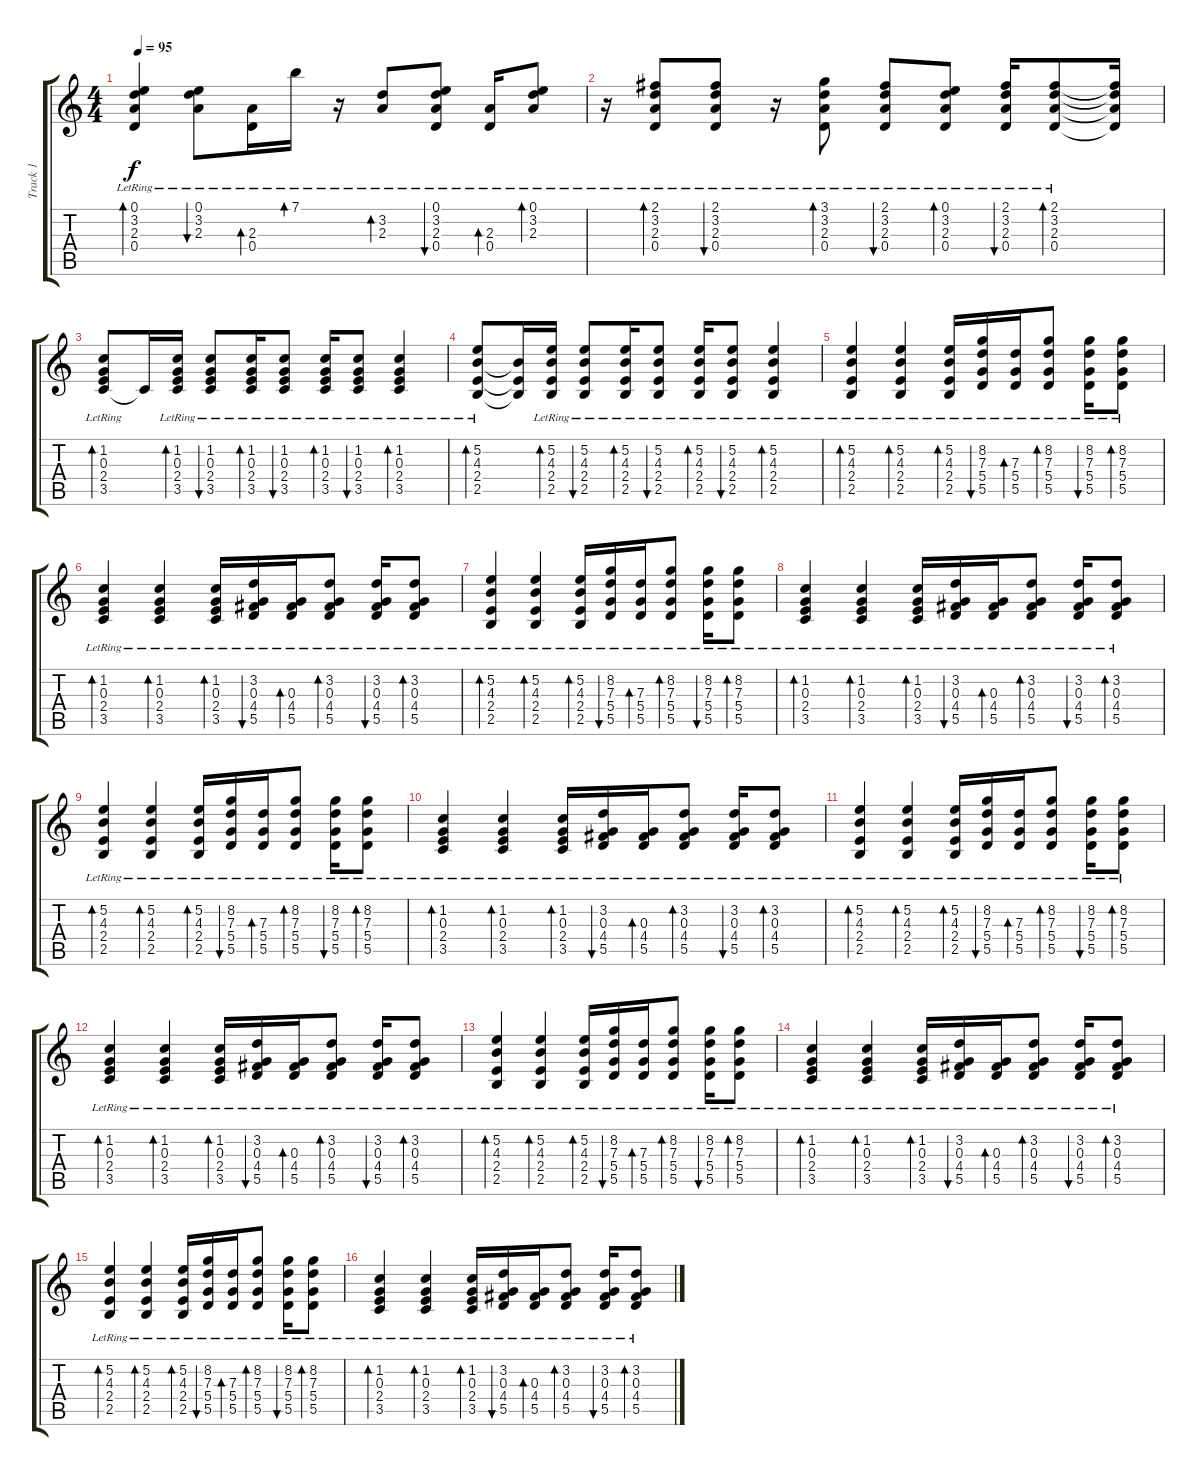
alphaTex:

\track ("Track 1" "Track 1") {instrument electricguitarclean}
\staff {score tabs}
\tuning (E4 B3 G3 D3 A2 E2) {hide}
\ts (4 4)
\tempo 95
\clef g2
\ks c
(0.1{lr} 3.2{lr} 2.3{lr} 0.4{lr}).4{bd 60 dy f} (0.1{lr} 3.2{lr} 2.3{lr}).8{bu 60} (2.3{lr} 0.4{lr}).16{bd 60} 7.1{lr}.16{bd 60} r.16 (3.2{lr} 2.3{lr}).8{bd 60} (0.1{lr} 3.2{lr} 2.3{lr} 0.4{lr}).8{bu 60} (2.3{lr} 0.4{lr}).16{bd 60} (0.1{lr} 3.2{lr} 2.3{lr}).8{bd 60} |
r.16 (2.1{lr} 3.2{lr} 2.3{lr} 0.4{lr}).8{bd 60} (2.1{lr} 3.2{lr} 2.3{lr} 0.4{lr}).8{bu 60} r.16 (3.1{lr} 3.2{lr} 2.3{lr} 0.4{lr}).8{bd 60} (2.1{lr} 3.2{lr} 2.3{lr} 0.4{lr}).8{bu 60} (0.1{lr} 3.2{lr} 2.3{lr} 0.4{lr}).8{bd 60} (2.1{lr} 3.2{lr} 2.3{lr} 0.4{lr}).16{bu 60} (2.1{lr} 3.2{lr} 2.3{lr} 0.4{lr}).8{bd 60} (2.1{t} 3.2{t} 2.3{t} 0.4{t}).16 |
(1.2{lr} 0.3{lr} 2.4{lr} 3.5{lr}).8{bd 60} 3.5{t}.16 (1.2{lr} 0.3{lr} 2.4{lr} 3.5{lr}).16{bd 60} (1.2{lr} 0.3{lr} 2.4{lr} 3.5{lr}).8{bu 60} (1.2{lr} 0.3{lr} 2.4{lr} 3.5{lr}).16{bd 60} (1.2{lr} 0.3{lr} 2.4{lr} 3.5{lr}).8{bu 60} (1.2{lr} 0.3{lr} 2.4{lr} 3.5{lr}).16{bd 60} (1.2{lr} 0.3{lr} 2.4{lr} 3.5{lr}).8{bu 60} (1.2{lr} 0.3{lr} 2.4{lr} 3.5{lr}).4{bd 60} |
(5.2{lr} 4.3{lr} 2.4{lr} 2.5{lr}).8{bd 60} (4.3{t} 2.4{t} 2.5{t}).16 (5.2{lr} 4.3{lr} 2.4{lr} 2.5{lr}).16{bd 60} (5.2{lr} 4.3{lr} 2.4{lr} 2.5{lr}).8{bu 60} (5.2{lr} 4.3{lr} 2.4{lr} 2.5{lr}).16{bd 60} (5.2{lr} 4.3{lr} 2.4{lr} 2.5{lr}).8{bu 60} (5.2{lr} 4.3{lr} 2.4{lr} 2.5{lr}).16{bd 60} (5.2{lr} 4.3{lr} 2.4{lr} 2.5{lr}).8{bu 60} (5.2{lr} 4.3{lr} 2.4{lr} 2.5{lr}).4{bd 60} |
(5.2{lr} 4.3{lr} 2.4{lr} 2.5{lr}).4{bd 60} (5.2{lr} 4.3{lr} 2.4{lr} 2.5{lr}).4{bd 60} (5.2{lr} 4.3{lr} 2.4{lr} 2.5{lr}).16{bd 60} (8.2{lr} 7.3{lr} 5.4{lr} 5.5{lr}).16{bu 60} (7.3{lr} 5.4{lr} 5.5{lr}).16{bd 60} (8.2{lr} 7.3{lr} 5.4{lr} 5.5{lr}).8{bd 60} (8.2{lr} 7.3{lr} 5.4{lr} 5.5{lr}).16{bu 60} (8.2{lr} 7.3{lr} 5.4{lr} 5.5{lr}).8{bd 60} |
(1.2{lr} 0.3{lr} 2.4{lr} 3.5{lr}).4{bd 60} (1.2{lr} 0.3{lr} 2.4{lr} 3.5{lr}).4{bd 60} (1.2{lr} 0.3{lr} 2.4{lr} 3.5{lr}).16{bd 60} (3.2{lr} 0.3{lr} 4.4{lr} 5.5{lr}).16{bu 60} (0.3{lr} 4.4{lr} 5.5{lr}).16{bd 60} (3.2{lr} 0.3{lr} 4.4{lr} 5.5{lr}).8{bd 60} (3.2{lr} 0.3{lr} 4.4{lr} 5.5{lr}).16{bu 60} (3.2{lr} 0.3{lr} 4.4{lr} 5.5{lr}).8{bd 60} |
(5.2{lr} 4.3{lr} 2.4{lr} 2.5{lr}).4{bd 60} (5.2{lr} 4.3{lr} 2.4{lr} 2.5{lr}).4{bd 60} (5.2{lr} 4.3{lr} 2.4{lr} 2.5{lr}).16{bd 60} (8.2{lr} 7.3{lr} 5.4{lr} 5.5{lr}).16{bu 60} (7.3{lr} 5.4{lr} 5.5{lr}).16{bd 60} (8.2{lr} 7.3{lr} 5.4{lr} 5.5{lr}).8{bd 60} (8.2{lr} 7.3{lr} 5.4{lr} 5.5{lr}).16{bu 60} (8.2{lr} 7.3{lr} 5.4{lr} 5.5{lr}).8{bd 60} |
(1.2{lr} 0.3{lr} 2.4{lr} 3.5{lr}).4{bd 60} (1.2{lr} 0.3{lr} 2.4{lr} 3.5{lr}).4{bd 60} (1.2{lr} 0.3{lr} 2.4{lr} 3.5{lr}).16{bd 60} (3.2{lr} 0.3{lr} 4.4{lr} 5.5{lr}).16{bu 60} (0.3{lr} 4.4{lr} 5.5{lr}).16{bd 60} (3.2{lr} 0.3{lr} 4.4{lr} 5.5{lr}).8{bd 60} (3.2{lr} 0.3{lr} 4.4{lr} 5.5{lr}).16{bu 60} (3.2{lr} 0.3{lr} 4.4{lr} 5.5{lr}).8{bd 60} |
(5.2{lr} 4.3{lr} 2.4{lr} 2.5{lr}).4{bd 60} (5.2{lr} 4.3{lr} 2.4{lr} 2.5{lr}).4{bd 60} (5.2{lr} 4.3{lr} 2.4{lr} 2.5{lr}).16{bd 60} (8.2{lr} 7.3{lr} 5.4{lr} 5.5{lr}).16{bu 60} (7.3{lr} 5.4{lr} 5.5{lr}).16{bd 60} (8.2{lr} 7.3{lr} 5.4{lr} 5.5{lr}).8{bd 60} (8.2{lr} 7.3{lr} 5.4{lr} 5.5{lr}).16{bu 60} (8.2{lr} 7.3{lr} 5.4{lr} 5.5{lr}).8{bd 60} |
(1.2{lr} 0.3{lr} 2.4{lr} 3.5{lr}).4{bd 60} (1.2{lr} 0.3{lr} 2.4{lr} 3.5{lr}).4{bd 60} (1.2{lr} 0.3{lr} 2.4{lr} 3.5{lr}).16{bd 60} (3.2{lr} 0.3{lr} 4.4{lr} 5.5{lr}).16{bu 60} (0.3{lr} 4.4{lr} 5.5{lr}).16{bd 60} (3.2{lr} 0.3{lr} 4.4{lr} 5.5{lr}).8{bd 60} (3.2{lr} 0.3{lr} 4.4{lr} 5.5{lr}).16{bu 60} (3.2{lr} 0.3{lr} 4.4{lr} 5.5{lr}).8{bd 60} |
(5.2{lr} 4.3{lr} 2.4{lr} 2.5{lr}).4{bd 60} (5.2{lr} 4.3{lr} 2.4{lr} 2.5{lr}).4{bd 60} (5.2{lr} 4.3{lr} 2.4{lr} 2.5{lr}).16{bd 60} (8.2{lr} 7.3{lr} 5.4{lr} 5.5{lr}).16{bu 60} (7.3{lr} 5.4{lr} 5.5{lr}).16{bd 60} (8.2{lr} 7.3{lr} 5.4{lr} 5.5{lr}).8{bd 60} (8.2{lr} 7.3{lr} 5.4{lr} 5.5{lr}).16{bu 60} (8.2{lr} 7.3{lr} 5.4{lr} 5.5{lr}).8{bd 60} |
(1.2{lr} 0.3{lr} 2.4{lr} 3.5{lr}).4{bd 60} (1.2{lr} 0.3{lr} 2.4{lr} 3.5{lr}).4{bd 60} (1.2{lr} 0.3{lr} 2.4{lr} 3.5{lr}).16{bd 60} (3.2{lr} 0.3{lr} 4.4{lr} 5.5{lr}).16{bu 60} (0.3{lr} 4.4{lr} 5.5{lr}).16{bd 60} (3.2{lr} 0.3{lr} 4.4{lr} 5.5{lr}).8{bd 60} (3.2{lr} 0.3{lr} 4.4{lr} 5.5{lr}).16{bu 60} (3.2{lr} 0.3{lr} 4.4{lr} 5.5{lr}).8{bd 60} |
(5.2{lr} 4.3{lr} 2.4{lr} 2.5{lr}).4{bd 60} (5.2{lr} 4.3{lr} 2.4{lr} 2.5{lr}).4{bd 60} (5.2{lr} 4.3{lr} 2.4{lr} 2.5{lr}).16{bd 60} (8.2{lr} 7.3{lr} 5.4{lr} 5.5{lr}).16{bu 60} (7.3{lr} 5.4{lr} 5.5{lr}).16{bd 60} (8.2{lr} 7.3{lr} 5.4{lr} 5.5{lr}).8{bd 60} (8.2{lr} 7.3{lr} 5.4{lr} 5.5{lr}).16{bu 60} (8.2{lr} 7.3{lr} 5.4{lr} 5.5{lr}).8{bd 60} |
(1.2{lr} 0.3{lr} 2.4{lr} 3.5{lr}).4{bd 60} (1.2{lr} 0.3{lr} 2.4{lr} 3.5{lr}).4{bd 60} (1.2{lr} 0.3{lr} 2.4{lr} 3.5{lr}).16{bd 60} (3.2{lr} 0.3{lr} 4.4{lr} 5.5{lr}).16{bu 60} (0.3{lr} 4.4{lr} 5.5{lr}).16{bd 60} (3.2{lr} 0.3{lr} 4.4{lr} 5.5{lr}).8{bd 60} (3.2{lr} 0.3{lr} 4.4{lr} 5.5{lr}).16{bu 60} (3.2{lr} 0.3{lr} 4.4{lr} 5.5{lr}).8{bd 60} |
(5.2{lr} 4.3{lr} 2.4{lr} 2.5{lr}).4{bd 60} (5.2{lr} 4.3{lr} 2.4{lr} 2.5{lr}).4{bd 60} (5.2{lr} 4.3{lr} 2.4{lr} 2.5{lr}).16{bd 60} (8.2{lr} 7.3{lr} 5.4{lr} 5.5{lr}).16{bu 60} (7.3{lr} 5.4{lr} 5.5{lr}).16{bd 60} (8.2{lr} 7.3{lr} 5.4{lr} 5.5{lr}).8{bd 60} (8.2{lr} 7.3{lr} 5.4{lr} 5.5{lr}).16{bu 60} (8.2{lr} 7.3{lr} 5.4{lr} 5.5{lr}).8{bd 60} |
(1.2{lr} 0.3{lr} 2.4{lr} 3.5{lr}).4{bd 60} (1.2{lr} 0.3{lr} 2.4{lr} 3.5{lr}).4{bd 60} (1.2{lr} 0.3{lr} 2.4{lr} 3.5{lr}).16{bd 60} (3.2{lr} 0.3{lr} 4.4{lr} 5.5{lr}).16{bu 60} (0.3{lr} 4.4{lr} 5.5{lr}).16{bd 60} (3.2{lr} 0.3{lr} 4.4{lr} 5.5{lr}).8{bd 60} (3.2{lr} 0.3{lr} 4.4{lr} 5.5{lr}).16{bu 60} (3.2{lr} 0.3{lr} 4.4{lr} 5.5{lr}).8{bd 60}
